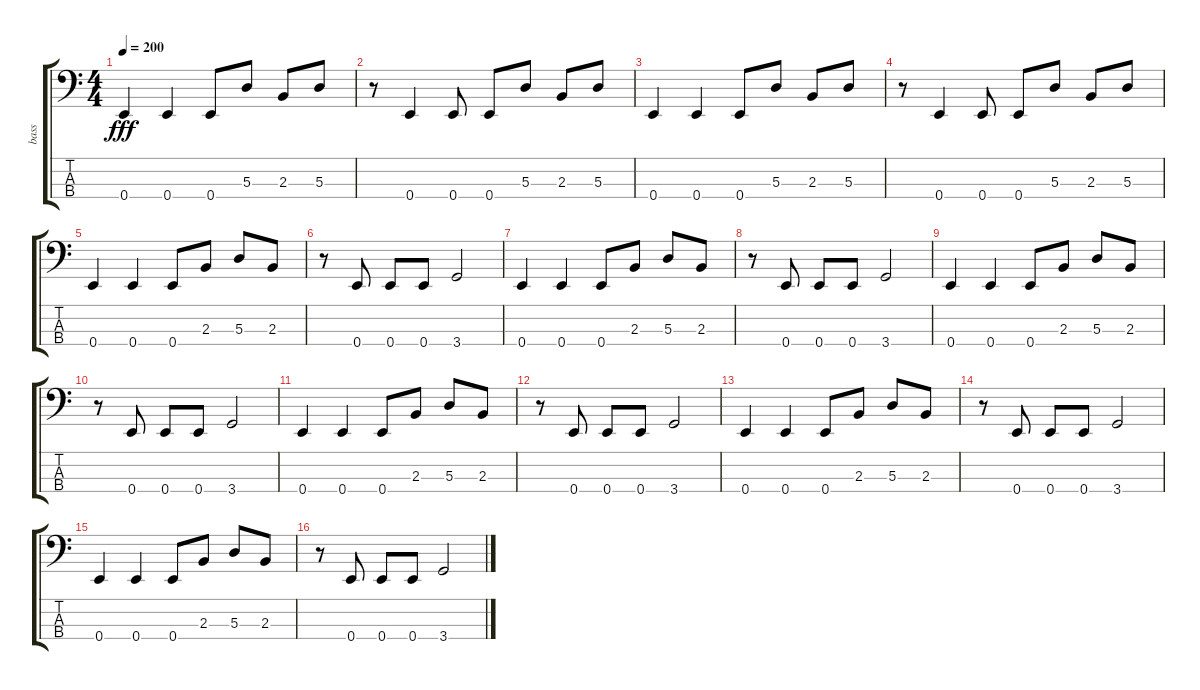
\track ("bass" "bass") {instrument electricbassfinger}
\staff {score tabs}
\tuning (G2 D2 A1 E1) {hide}
\ts (4 4)
\tempo 200
\clef f4
\ks c
0.4.4{dy fff} 0.4.4 0.4.8 5.3.8 2.3.8 5.3.8 |
r.8 0.4.4 0.4.8 0.4.8 5.3.8 2.3.8 5.3.8 |
0.4.4 0.4.4 0.4.8 5.3.8 2.3.8 5.3.8 |
r.8 0.4.4 0.4.8 0.4.8 5.3.8 2.3.8 5.3.8 |
0.4.4 0.4.4 0.4.8 2.3.8 5.3.8 2.3.8 |
r.8 0.4.8 0.4.8 0.4.8 3.4.2 |
0.4.4 0.4.4 0.4.8 2.3.8 5.3.8 2.3.8 |
r.8 0.4.8 0.4.8 0.4.8 3.4.2 |
0.4.4 0.4.4 0.4.8 2.3.8 5.3.8 2.3.8 |
r.8 0.4.8 0.4.8 0.4.8 3.4.2 |
0.4.4 0.4.4 0.4.8 2.3.8 5.3.8 2.3.8 |
r.8 0.4.8 0.4.8 0.4.8 3.4.2 |
0.4.4 0.4.4 0.4.8 2.3.8 5.3.8 2.3.8 |
r.8 0.4.8 0.4.8 0.4.8 3.4.2 |
0.4.4 0.4.4 0.4.8 2.3.8 5.3.8 2.3.8 |
r.8 0.4.8 0.4.8 0.4.8 3.4.2
